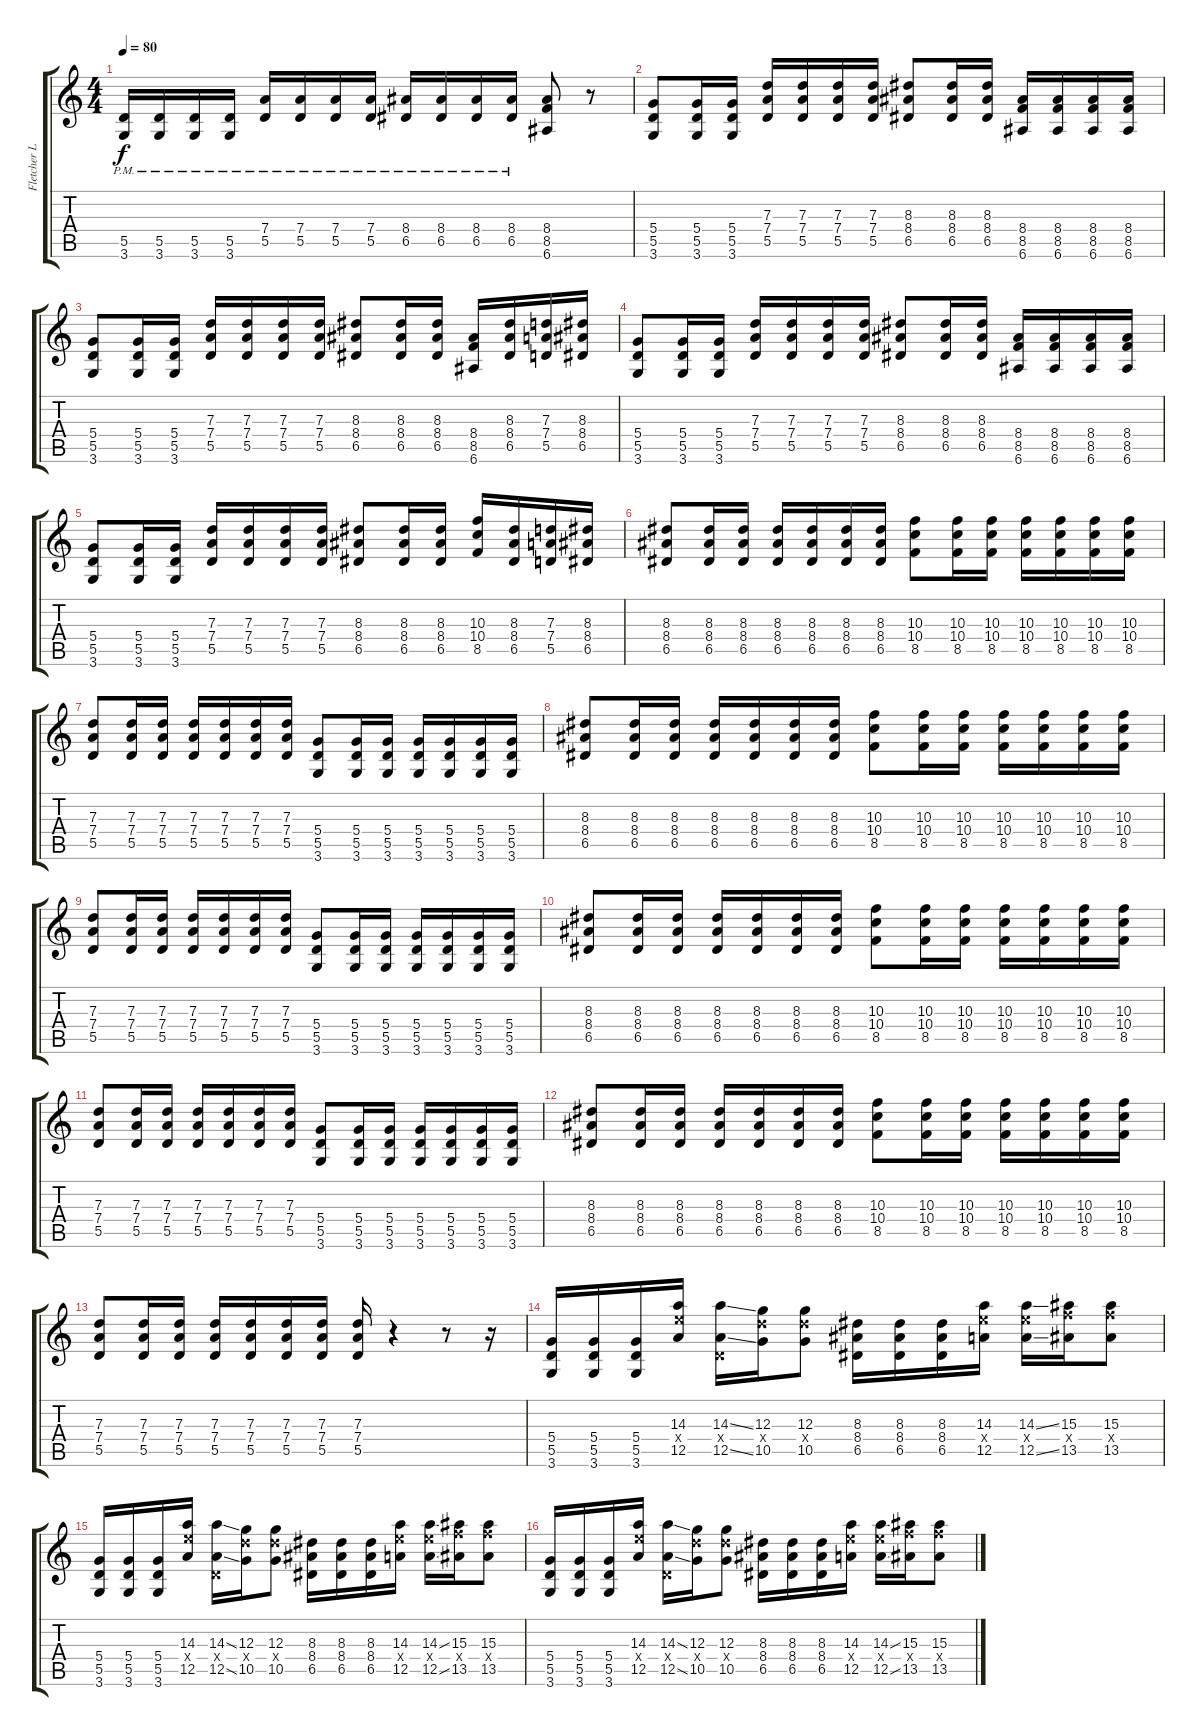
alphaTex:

\track ("Fletcher Lead Guitar" "Fletcher L") {instrument distortionguitar}
\staff {score tabs}
\tuning (E4 B3 G3 D3 A2 E2) {hide}
\ts (4 4)
\tempo 80
\clef g2
\ks c
(5.5{pm} 3.6{pm}).16{dy f} (5.5{pm} 3.6{pm}).16 (5.5{pm} 3.6{pm}).16 (5.5{pm} 3.6{pm}).16 (7.4{pm} 5.5{pm}).16 (7.4{pm} 5.5{pm}).16 (7.4{pm} 5.5{pm}).16 (7.4{pm} 5.5{pm}).16 (8.4{pm} 6.5{pm}).16 (8.4{pm} 6.5{pm}).16 (8.4{pm} 6.5{pm}).16 (8.4{pm} 6.5{pm}).16 (8.4 8.5 6.6).8 r.8 |
(5.4 5.5 3.6).8 (5.4 5.5 3.6).16 (5.4 5.5 3.6).16 (7.3 7.4 5.5).16 (7.3 7.4 5.5).16 (7.3 7.4 5.5).16 (7.3 7.4 5.5).16 (8.3 8.4 6.5).8 (8.3 8.4 6.5).16 (8.3 8.4 6.5).16 (8.4 8.5 6.6).16 (8.4 8.5 6.6).16 (8.4 8.5 6.6).16 (8.4 8.5 6.6).16 |
(5.4 5.5 3.6).8 (5.4 5.5 3.6).16 (5.4 5.5 3.6).16 (7.3 7.4 5.5).16 (7.3 7.4 5.5).16 (7.3 7.4 5.5).16 (7.3 7.4 5.5).16 (8.3 8.4 6.5).8 (8.3 8.4 6.5).16 (8.3 8.4 6.5).16 (8.4 8.5 6.6).16 (8.3 8.4 6.5).16 (7.3 7.4 5.5).16 (8.3 8.4 6.5).16 |
(5.4 5.5 3.6).8 (5.4 5.5 3.6).16 (5.4 5.5 3.6).16 (7.3 7.4 5.5).16 (7.3 7.4 5.5).16 (7.3 7.4 5.5).16 (7.3 7.4 5.5).16 (8.3 8.4 6.5).8 (8.3 8.4 6.5).16 (8.3 8.4 6.5).16 (8.4 8.5 6.6).16 (8.4 8.5 6.6).16 (8.4 8.5 6.6).16 (8.4 8.5 6.6).16 |
(5.4 5.5 3.6).8 (5.4 5.5 3.6).16 (5.4 5.5 3.6).16 (7.3 7.4 5.5).16 (7.3 7.4 5.5).16 (7.3 7.4 5.5).16 (7.3 7.4 5.5).16 (8.3 8.4 6.5).8 (8.3 8.4 6.5).16 (8.3 8.4 6.5).16 (10.3 10.4 8.5).16 (8.3 8.4 6.5).16 (7.3 7.4 5.5).16 (8.3 8.4 6.5).16 |
(8.3 8.4 6.5).8 (8.3 8.4 6.5).16 (8.3 8.4 6.5).16 (8.3 8.4 6.5).16 (8.3 8.4 6.5).16 (8.3 8.4 6.5).16 (8.3 8.4 6.5).16 (10.3 10.4 8.5).8 (10.3 10.4 8.5).16 (10.3 10.4 8.5).16 (10.3 10.4 8.5).16 (10.3 10.4 8.5).16 (10.3 10.4 8.5).16 (10.3 10.4 8.5).16 |
(7.3 7.4 5.5).8 (7.3 7.4 5.5).16 (7.3 7.4 5.5).16 (7.3 7.4 5.5).16 (7.3 7.4 5.5).16 (7.3 7.4 5.5).16 (7.3 7.4 5.5).16 (5.4 5.5 3.6).8 (5.4 5.5 3.6).16 (5.4 5.5 3.6).16 (5.4 5.5 3.6).16 (5.4 5.5 3.6).16 (5.4 5.5 3.6).16 (5.4 5.5 3.6).16 |
(8.3 8.4 6.5).8 (8.3 8.4 6.5).16 (8.3 8.4 6.5).16 (8.3 8.4 6.5).16 (8.3 8.4 6.5).16 (8.3 8.4 6.5).16 (8.3 8.4 6.5).16 (10.3 10.4 8.5).8 (10.3 10.4 8.5).16 (10.3 10.4 8.5).16 (10.3 10.4 8.5).16 (10.3 10.4 8.5).16 (10.3 10.4 8.5).16 (10.3 10.4 8.5).16 |
(7.3 7.4 5.5).8 (7.3 7.4 5.5).16 (7.3 7.4 5.5).16 (7.3 7.4 5.5).16 (7.3 7.4 5.5).16 (7.3 7.4 5.5).16 (7.3 7.4 5.5).16 (5.4 5.5 3.6).8 (5.4 5.5 3.6).16 (5.4 5.5 3.6).16 (5.4 5.5 3.6).16 (5.4 5.5 3.6).16 (5.4 5.5 3.6).16 (5.4 5.5 3.6).16 |
(8.3 8.4 6.5).8 (8.3 8.4 6.5).16 (8.3 8.4 6.5).16 (8.3 8.4 6.5).16 (8.3 8.4 6.5).16 (8.3 8.4 6.5).16 (8.3 8.4 6.5).16 (10.3 10.4 8.5).8 (10.3 10.4 8.5).16 (10.3 10.4 8.5).16 (10.3 10.4 8.5).16 (10.3 10.4 8.5).16 (10.3 10.4 8.5).16 (10.3 10.4 8.5).16 |
(7.3 7.4 5.5).8 (7.3 7.4 5.5).16 (7.3 7.4 5.5).16 (7.3 7.4 5.5).16 (7.3 7.4 5.5).16 (7.3 7.4 5.5).16 (7.3 7.4 5.5).16 (5.4 5.5 3.6).8 (5.4 5.5 3.6).16 (5.4 5.5 3.6).16 (5.4 5.5 3.6).16 (5.4 5.5 3.6).16 (5.4 5.5 3.6).16 (5.4 5.5 3.6).16 |
(8.3 8.4 6.5).8 (8.3 8.4 6.5).16 (8.3 8.4 6.5).16 (8.3 8.4 6.5).16 (8.3 8.4 6.5).16 (8.3 8.4 6.5).16 (8.3 8.4 6.5).16 (10.3 10.4 8.5).8 (10.3 10.4 8.5).16 (10.3 10.4 8.5).16 (10.3 10.4 8.5).16 (10.3 10.4 8.5).16 (10.3 10.4 8.5).16 (10.3 10.4 8.5).16 |
(7.3 7.4 5.5).8 (7.3 7.4 5.5).16 (7.3 7.4 5.5).16 (7.3 7.4 5.5).16 (7.3 7.4 5.5).16 (7.3 7.4 5.5).16 (7.3 7.4 5.5).16 (7.3 7.4 5.5).16 r.4 r.8 r.16 |
(5.4 5.5 3.6).16 (5.4 5.5 3.6).16 (5.4 5.5 3.6).16 (14.3 14.4{x} 12.5).16 (14.3{ss} 0.4{x} 12.5{ss}).16 (12.3 12.4{x} 10.5).16 (12.3 12.4{x} 10.5).8 (8.3 8.4 6.5).16 (8.3 8.4 6.5).16 (8.3 8.4 6.5).16 (14.3 14.4{x} 12.5).16 (14.3{ss} 14.4{x} 12.5{ss}).16 (15.3 15.4{x} 13.5).16 (15.3 15.4{x} 13.5).8 |
(5.4 5.5 3.6).16 (5.4 5.5 3.6).16 (5.4 5.5 3.6).16 (14.3 14.4{x} 12.5).16 (14.3{ss} 0.4{x} 12.5{ss}).16 (12.3 12.4{x} 10.5).16 (12.3 12.4{x} 10.5).8 (8.3 8.4 6.5).16 (8.3 8.4 6.5).16 (8.3 8.4 6.5).16 (14.3 14.4{x} 12.5).16 (14.3{ss} 14.4{x} 12.5{ss}).16 (15.3 15.4{x} 13.5).16 (15.3 15.4{x} 13.5).8 |
(5.4 5.5 3.6).16 (5.4 5.5 3.6).16 (5.4 5.5 3.6).16 (14.3 14.4{x} 12.5).16 (14.3{ss} 0.4{x} 12.5{ss}).16 (12.3 12.4{x} 10.5).16 (12.3 12.4{x} 10.5).8 (8.3 8.4 6.5).16 (8.3 8.4 6.5).16 (8.3 8.4 6.5).16 (14.3 14.4{x} 12.5).16 (14.3{ss} 14.4{x} 12.5{ss}).16 (15.3 15.4{x} 13.5).16 (15.3 15.4{x} 13.5).8
